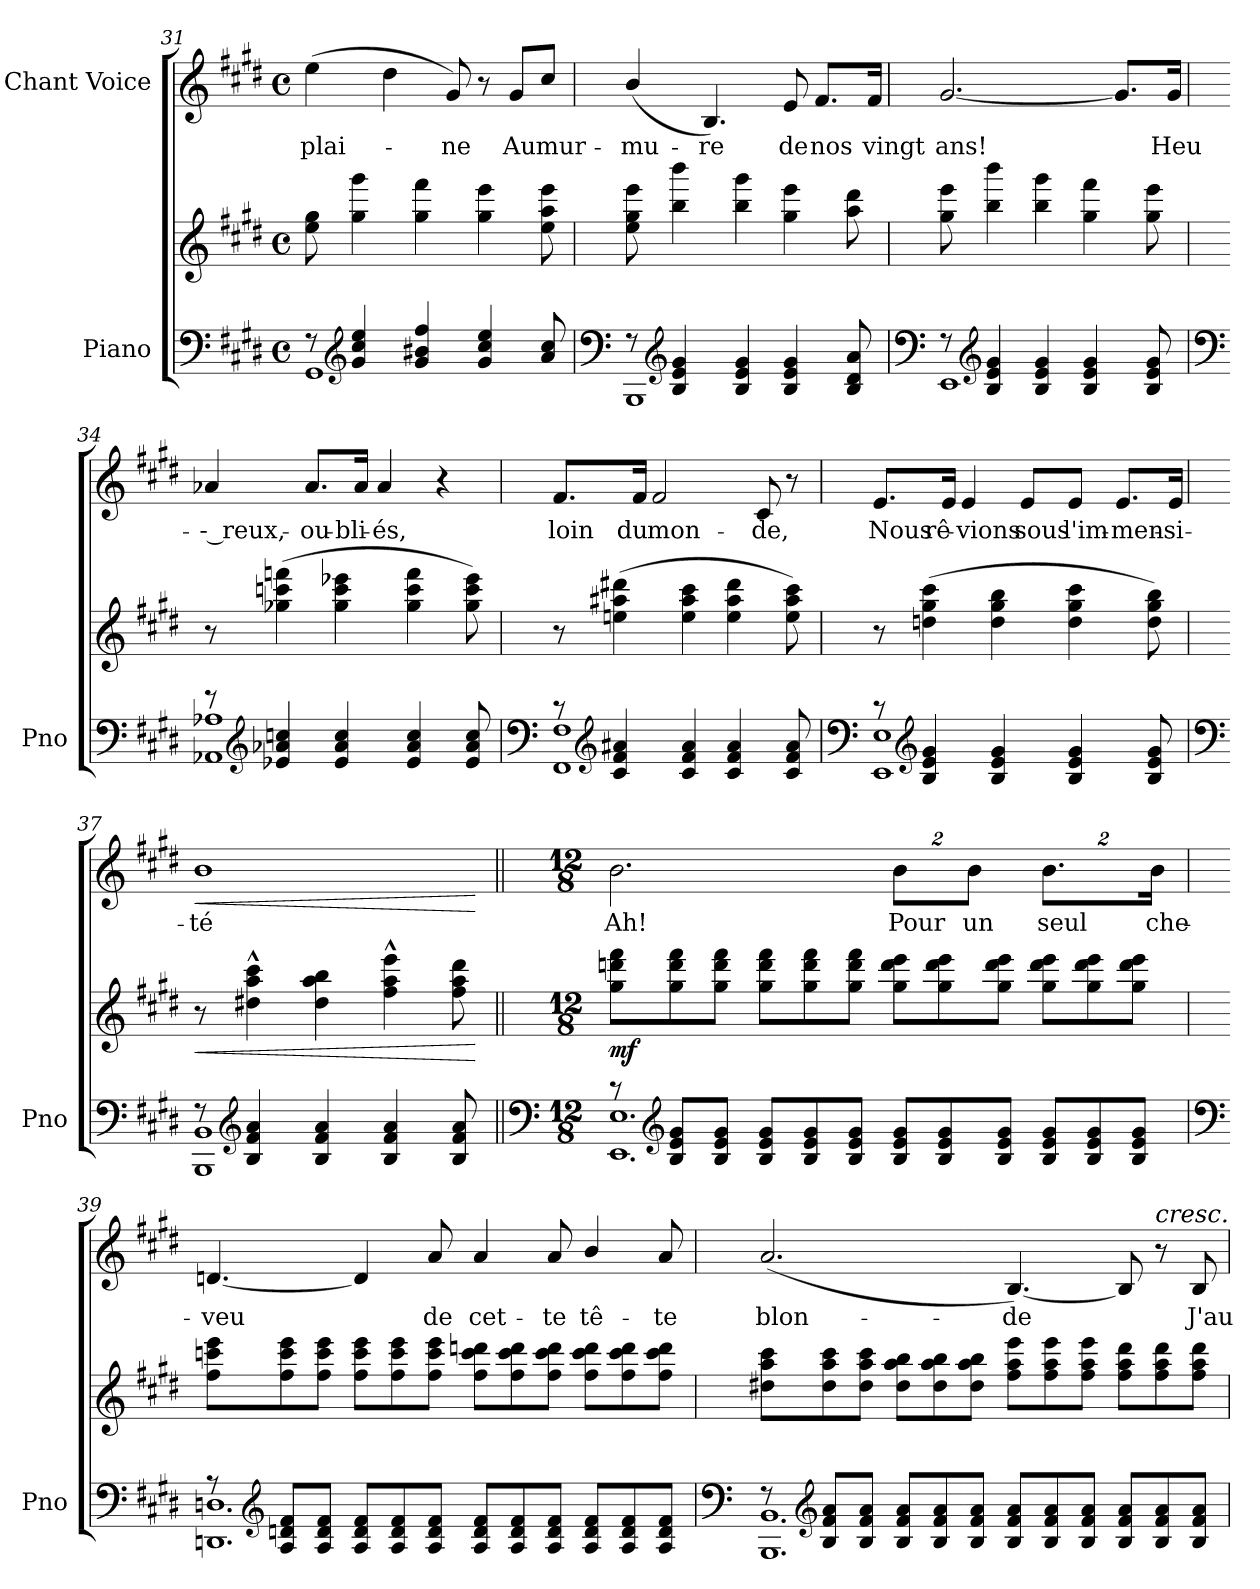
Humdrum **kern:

**kern	**kern	**dynam	**kern	**text	**dynam
*part2	*part2	*part2	*part1	*part1	*part1
*staff3	*staff2	*staff2/3	*staff1	*staff1	*staff1
*I"Piano	*	*	*I"Chant Voice	*	*
*I'Pno	*	*	*	*	*
*clefF4	*clefG2	*	*clefG2	*	*
*k[f#c#g#d#]	*k[f#c#g#d#]	*	*k[f#c#g#d#]	*	*
*M4/4	*M4/4	*	*M4/4	*	*
*met(c)	*met(c)	*	*met(c)	*	*
=31	=31	=31	=31	=31	=31
*^	*	*	*	*	*
!	!	!	!	!	!LO:LY:b	!
8r	1GG#	8ee\ 8gg#\	.	(4ee\	plai-	.
*clefG2	*	*	*	*	*	*
4g#/ 4cc#/ 4ee/	.	4gg#\ 4ggg#\	.	.	.	.
.	.	.	.	4dd#\	.	.
4g#/ 4b#X/ 4ff#/	.	4gg#\ 4fff#\	.	.	.	.
!	!	!	!	!	!LO:LY:b	!
.	.	.	.	8g#/)	-ne	.
4g#/ 4cc#/ 4ee/	.	4gg#\ 4eee\	.	8r	.	.
!	!	!	!	!	!LO:LY:b	!
.	.	.	.	8g#/L	Au	.
!	!	!	!	!	!LO:LY:b	!
8a/ 8cc#/	.	8ee\ 8aa\ 8eee\	.	8cc#/J	mur-	.
=32	=32	=32	=32	=32	=32	=32
*clefF4	*	*	*	*	*	*
!	!	!	!	!	!LO:LY:b	!
8r	1BBB	8ee\ 8gg#\ 8eee\	.	(4b/	-mu-	.
*clefG2	*	*	*	*	*	*
4B/ 4e/ 4g#/	.	4bb\ 4bbb\	.	.	.	.
!	!	!	!	!	!LO:LY:b	!
.	.	.	.	4.B/)	-re	.
4B/ 4e/ 4g#/	.	4bb\ 4ggg#\	.	.	.	.
!	!	!	!	!	!LO:LY:b	!
4B/ 4e/ 4g#/	.	4gg#\ 4eee\	.	8e/	de	.
!	!	!	!	!	!LO:LY:b	!
.	.	.	.	8.f#/L	nos	.
8B/ 8d#/ 8a/	.	8aa\ 8ddd#\	.	.	.	.
!	!	!	!	!	!LO:LY:b	!
.	.	.	.	16f#/Jk	vingt	.
=33	=33	=33	=33	=33	=33	=33
*clefF4	*	*	*	*	*	*
!	!	!	!	!	!LO:LY:b	!
8r	1EE	8gg#\ 8eee\	.	[2.g#/	-ans!	.
*clefG2	*	*	*	*	*	*
4B/ 4e/ 4g#/	.	4bb\ 4bbb\	.	.	.	.
4B/ 4e/ 4g#/	.	4bb\ 4ggg#\	.	.	.	.
4B/ 4e/ 4g#/	.	4gg#\ 4fff#\	.	.	.	.
.	.	.	.	8.g#/L]	.	.
8B/ 8e/ 8g#/	.	8gg#\ 8eee\	.	.	.	.
!	!	!	!	!	!LO:LY:b	!
.	.	.	.	16g#/Jk	Heu-	.
!!LO:LB:g=z
=34	=34	=34	=34	=34	=34	=34
*clefF4	*	*	*	*	*	*
!	!	!	!	!	!LO:LY:b	!
8r	1AA-X 1A-X	8r	.	4a-X/	-- reux,-	.
*clefG2	*	*	*	*	*	*
4e-X/ 4a-X/ 4ccn/	.	(4gg-X\ 4cccn\ 4fffn\	.	.	.	.
!	!	!	!	!	!LO:LY:b	!
.	.	.	.	8.a-/L	-ou-	.
4e-/ 4a-/ 4cc/	.	4gg-\ 4ccc\ 4eee-X\	.	.	.	.
!	!	!	!	!	!LO:LY:b	!
.	.	.	.	16a-/Jk	-bli-	.
!	!	!	!	!	!LO:LY:b	!
.	.	.	.	4a-/	-és,	.
4e-/ 4a-/ 4cc/	.	4gg-\ 4ccc\ 4fff\	.	.	.	.
.	.	.	.	4r	.	.
8e-/ 8a-/ 8cc/	.	8gg-\ 8ccc\ 8eee-\)	.	.	.	.
=35	=35	=35	=35	=35	=35	=35
*clefF4	*	*	*	*	*	*
!	!	!	!	!	!LO:LY:b	!
8r	1FF# 1F#	8r	.	8.f#/L	loin	.
*clefG2	*	*	*	*	*	*
4c#/ 4f#/ 4a#X/	.	(4een\ 4aa#X\ 4ddd#X\	.	.	.	.
!	!	!	!	!	!LO:LY:b	!
.	.	.	.	16f#/Jk	du	.
!	!	!	!	!	!LO:LY:b	!
.	.	.	.	2f#/	mon-	.
4c#/ 4f#/ 4a#/	.	4ee\ 4aa#\ 4ccc#\	.	.	.	.
4c#/ 4f#/ 4a#/	.	4ee\ 4aa#\ 4ddd#\	.	.	.	.
!	!	!	!	!	!LO:LY:b	!
.	.	.	.	8c#/	-de,	.
8c#/ 8f#/ 8a#/	.	8ee\ 8aa#\ 8ccc#\)	.	8r	.	.
=36	=36	=36	=36	=36	=36	=36
*clefF4	*	*	*	*	*	*
!	!	!	!	!	!LO:LY:b	!
8r	1EE 1E	8r	.	8.e/L	Nous	.
*clefG2	*	*	*	*	*	*
4B/ 4e/ 4g#/	.	(4ddn\ 4gg#\ 4ccc#\	.	.	.	.
!	!	!	!	!	!LO:LY:b	!
.	.	.	.	16e/Jk	rê-	.
!	!	!	!	!	!LO:LY:b	!
.	.	.	.	4e/	-vions	.
4B/ 4e/ 4g#/	.	4dd\ 4gg#\ 4bb\	.	.	.	.
!	!	!	!	!	!LO:LY:b	!
.	.	.	.	8e/L	sous	.
!	!	!	!	!	!LO:LY:b	!
4B/ 4e/ 4g#/	.	4dd\ 4gg#\ 4ccc#\	.	8e/J	l'im-	.
!	!	!	!	!	!LO:LY:b	!
.	.	.	.	8.e/L	-men-	.
8B/ 8e/ 8g#/	.	8dd\ 8gg#\ 8bb\)	.	.	.	.
!	!	!	!	!	!LO:LY:b	!
.	.	.	.	16e/Jk	-si-	.
=37	=37	=37	=37	=37	=37	=37
*clefF4	*	*	*	*	*	*
!	!	!	!LO:HP:b	!	!LO:LY:b	!LO:HP:b
8r	1BBB 1BB	8r	<	1b	-té	<
*clefG2	*	*	*	*	*	*
4B/ 4f#/ 4a/	.	4dd#X\^^ 4aa\^^ 4ccc#\^^	.	.	.	.
4B/ 4f#/ 4a/	.	4dd#\ 4aa\ 4bb\	.	.	.	.
4B/ 4f#/ 4a/	.	4ff#\^^ 4aa\^^ 4eee\^^	.	.	.	.
8B/ 8f#/ 8a/	.	8ff#\ 8aa\ 8ddd#\	.	.	.	.
*v	*v	*	*	*	*	*
.	.	[	.	.	[
!!LO:PB:g=z
=38||	=38||	=38||	=38||	=38||	=38||
*clefF4	*	*	*	*	*
*M12/8	*M12/8	*	*M12/8	*	*
*^	*	*	*	*	*
!	!	!	!LO:DY:b	!	!LO:LY:b	!
8r	1.EE 1.E	8gg#\ 8dddn\ 8fff#\L	mf	2.b\	Ah!	.
*clefG2	*	*	*	*	*	*
8B/ 8e/ 8g#/L	.	8gg#\ 8ddd\ 8fff#\	.	.	.	.
8B/ 8e/ 8g#/J	.	8gg#\ 8ddd\ 8fff#\J	.	.	.	.
8B/ 8e/ 8g#/L	.	8gg#\ 8ddd\ 8fff#\L	.	.	.	.
8B/ 8e/ 8g#/	.	8gg#\ 8ddd\ 8fff#\	.	.	.	.
8B/ 8e/ 8g#/J	.	8gg#\ 8ddd\ 8fff#\J	.	.	.	.
!	!	!	!	!	!LO:LY:b	!
8B/ 8e/ 8g#/L	.	8gg#\ 8ddd\ 8eee\L	.	16%3b\L	Pour	.
8B/ 8e/ 8g#/	.	8gg#\ 8ddd\ 8eee\	.	.	.	.
!	!	!	!	!	!LO:LY:b	!
.	.	.	.	16%3b\J	un	.
8B/ 8e/ 8g#/J	.	8gg#\ 8ddd\ 8eee\J	.	.	.	.
!	!	!	!	!	!LO:LY:b	!
8B/ 8e/ 8g#/L	.	8gg#\ 8ddd\ 8eee\L	.	16%3.b\L	seul	.
8B/ 8e/ 8g#/	.	8gg#\ 8ddd\ 8eee\	.	.	.	.
8B/ 8e/ 8g#/J	.	8gg#\ 8ddd\ 8eee\J	.	.	.	.
!	!	!	!	!	!LO:LY:b	!
.	.	.	.	32%3b\Jk	che-	.
=39	=39	=39	=39	=39	=39	=39
*clefF4	*	*	*	*	*	*
!	!	!	!	!	!LO:LY:b	!
8r	1.DDn 1.Dn	8ff#\ 8cccn\ 8eee\L	.	[4.dn/	-veu	.
*clefG2	*	*	*	*	*	*
8A/ 8dn/ 8f#/L	.	8ff#\ 8ccc\ 8eee\	.	.	.	.
8A/ 8d/ 8f#/J	.	8ff#\ 8ccc\ 8eee\J	.	.	.	.
8A/ 8d/ 8f#/L	.	8ff#\ 8ccc\ 8eee\L	.	4d/]	.	.
8A/ 8d/ 8f#/	.	8ff#\ 8ccc\ 8eee\	.	.	.	.
!	!	!	!	!	!LO:LY:b	!
8A/ 8d/ 8f#/J	.	8ff#\ 8ccc\ 8eee\J	.	8a/	de	.
!	!	!	!	!	!LO:LY:b	!
8A/ 8d/ 8f#/L	.	8ff#\ 8ccc\ 8dddn\L	.	4a/	cet-	.
8A/ 8d/ 8f#/	.	8ff#\ 8ccc\ 8ddd\	.	.	.	.
!	!	!	!	!	!LO:LY:b	!
8A/ 8d/ 8f#/J	.	8ff#\ 8ccc\ 8ddd\J	.	8a/	-te	.
!	!	!	!	!	!LO:LY:b	!
8A/ 8d/ 8f#/L	.	8ff#\ 8ccc\ 8ddd\L	.	4b/	tê-	.
8A/ 8d/ 8f#/	.	8ff#\ 8ccc\ 8ddd\	.	.	.	.
!	!	!	!	!	!LO:LY:b	!
8A/ 8d/ 8f#/J	.	8ff#\ 8ccc\ 8ddd\J	.	8a/	-te	.
=40	=40	=40	=40	=40	=40	=40
*clefF4	*	*	*	*	*	*
!	!	!	!	!	!LO:LY:b	!
8r	1.BBB 1.BB	8dd#X\ 8aa\ 8ccc#\L	.	(2.a/	blon-	.
*clefG2	*	*	*	*	*	*
8B/ 8f#/ 8a/L	.	8dd#\ 8aa\ 8ccc#\	.	.	.	.
8B/ 8f#/ 8a/J	.	8dd#\ 8aa\ 8ccc#\J	.	.	.	.
8B/ 8f#/ 8a/L	.	8dd#\ 8aa\ 8bb\L	.	.	.	.
8B/ 8f#/ 8a/	.	8dd#\ 8aa\ 8bb\	.	.	.	.
8B/ 8f#/ 8a/J	.	8dd#\ 8aa\ 8bb\J	.	.	.	.
!	!	!	!	!	!LO:LY:b	!
8B/ 8f#/ 8a/L	.	8ff#\ 8aa\ 8eee\L	.	[4.B/)	-de	.
8B/ 8f#/ 8a/	.	8ff#\ 8aa\ 8eee\	.	.	.	.
8B/ 8f#/ 8a/J	.	8ff#\ 8aa\ 8eee\J	.	.	.	.
8B/ 8f#/ 8a/L	.	8ff#\ 8aa\ 8ddd#\L	.	8B/]	.	.
!	!	!	!	!LO:TX:a:i:t=cresc.	!	!
8B/ 8f#/ 8a/	.	8ff#\ 8aa\ 8ddd#\	.	8r	.	.
!	!	!	!	!	!LO:LY:b	!
8B/ 8f#/ 8a/J	.	8ff#\ 8aa\ 8ddd#\J	.	8B/	J'au-	.
*v	*v	*	*	*	*	*
=	=	=	=	=	=
*-	*-	*-	*-	*-	*-
